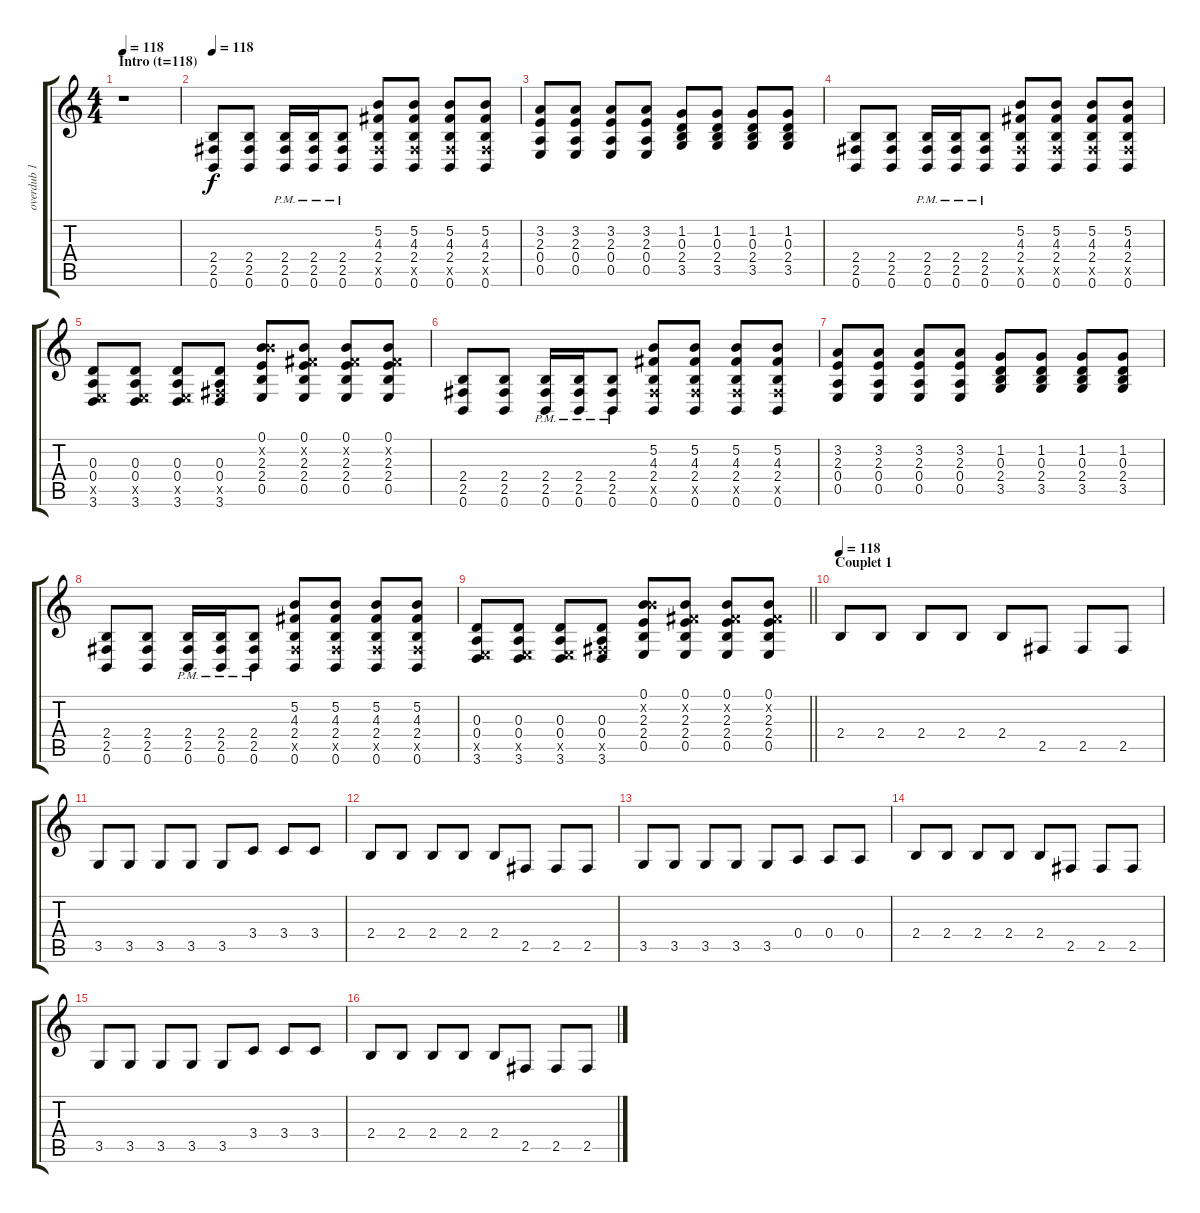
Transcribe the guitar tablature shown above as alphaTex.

\track ("overdub 1" "overdub 1") {instrument distortionguitar}
\staff {score tabs}
\tuning (B3 Gb3 D3 A2 E2 B1) {hide}
\ts (4 4)
\section ("" "Intro (t=118)")
\tempo 118
\clef g2
\ks c
r.1{dy f instrument distortionguitar} |
\tempo 118
(2.4 2.5 0.6).8{volume 10 balance 14 instrument distortionguitar} (2.4 2.5 0.6).8 (2.4{pm} 2.5{pm} 0.6{pm}).16 (2.4{pm} 2.5{pm} 0.6{pm}).16 (2.4{pm} 2.5{pm} 0.6{pm}).8 (5.2 4.3 2.4 2.5{x} 0.6).8 (5.2 4.3 2.4 2.5{x} 0.6).8 (5.2 4.3 2.4 2.5{x} 0.6).8 (5.2 4.3 2.4 2.5{x} 0.6).8 |
(3.2 2.3 0.4 0.5).8 (3.2 2.3 0.4 0.5).8 (3.2 2.3 0.4 0.5).8 (3.2 2.3 0.4 0.5).8 (1.2 0.3 2.4 3.5).8 (1.2 0.3 2.4 3.5).8 (1.2 0.3 2.4 3.5).8 (1.2 0.3 2.4 3.5).8 |
(2.4 2.5 0.6).8 (2.4 2.5 0.6).8 (2.4{pm} 2.5{pm} 0.6{pm}).16 (2.4{pm} 2.5{pm} 0.6{pm}).16 (2.4{pm} 2.5{pm} 0.6{pm}).8 (5.2 4.3 2.4 2.5{x} 0.6).8 (5.2 4.3 2.4 2.5{x} 0.6).8 (5.2 4.3 2.4 2.5{x} 0.6).8 (5.2 4.3 2.4 2.5{x} 0.6).8 |
(0.3 0.4 0.5{x} 3.6).8 (0.3 0.4 0.5{x} 3.6).8 (0.3 0.4 0.5{x} 3.6).8 (0.3 0.4 2.5{x} 3.6).8 (0.1 5.2{x} 2.3 2.4 0.5).8 (0.1 0.2{x} 2.3 2.4 0.5).8 (0.1 0.2{x} 2.3 2.4 0.5).8 (0.1 0.2{x} 2.3 2.4 0.5).8 |
(2.4 2.5 0.6).8 (2.4 2.5 0.6).8 (2.4{pm} 2.5{pm} 0.6{pm}).16 (2.4{pm} 2.5{pm} 0.6{pm}).16 (2.4{pm} 2.5{pm} 0.6{pm}).8 (5.2 4.3 2.4 2.5{x} 0.6).8 (5.2 4.3 2.4 2.5{x} 0.6).8 (5.2 4.3 2.4 2.5{x} 0.6).8 (5.2 4.3 2.4 2.5{x} 0.6).8 |
(3.2 2.3 0.4 0.5).8 (3.2 2.3 0.4 0.5).8 (3.2 2.3 0.4 0.5).8 (3.2 2.3 0.4 0.5).8 (1.2 0.3 2.4 3.5).8 (1.2 0.3 2.4 3.5).8 (1.2 0.3 2.4 3.5).8 (1.2 0.3 2.4 3.5).8 |
(2.4 2.5 0.6).8 (2.4 2.5 0.6).8 (2.4{pm} 2.5{pm} 0.6{pm}).16 (2.4{pm} 2.5{pm} 0.6{pm}).16 (2.4{pm} 2.5{pm} 0.6{pm}).8 (5.2 4.3 2.4 2.5{x} 0.6).8 (5.2 4.3 2.4 2.5{x} 0.6).8 (5.2 4.3 2.4 2.5{x} 0.6).8 (5.2 4.3 2.4 2.5{x} 0.6).8 |
\barLineRight lightlight
(0.3 0.4 0.5{x} 3.6).8 (0.3 0.4 0.5{x} 3.6).8 (0.3 0.4 0.5{x} 3.6).8 (0.3 0.4 2.5{x} 3.6).8 (0.1 5.2{x} 2.3 2.4 0.5).8 (0.1 0.2{x} 2.3 2.4 0.5).8 (0.1 0.2{x} 2.3 2.4 0.5).8 (0.1 0.2{x} 2.3 2.4 0.5).8 |
\section ("" "Couplet 1")
\tempo 118
2.4.8{volume 10 balance 14 instrument distortionguitar} 2.4.8 2.4.8 2.4.8 2.4.8 2.5.8 2.5.8 2.5.8 |
3.5.8 3.5.8 3.5.8 3.5.8 3.5.8 3.4.8 3.4.8 3.4.8 |
2.4.8 2.4.8 2.4.8 2.4.8 2.4.8 2.5.8 2.5.8 2.5.8 |
3.5.8 3.5.8 3.5.8 3.5.8 3.5.8 0.4.8 0.4.8 0.4.8 |
2.4.8 2.4.8 2.4.8 2.4.8 2.4.8 2.5.8 2.5.8 2.5.8 |
3.5.8 3.5.8 3.5.8 3.5.8 3.5.8 3.4.8 3.4.8 3.4.8 |
2.4.8 2.4.8 2.4.8 2.4.8 2.4.8 2.5.8 2.5.8 2.5.8
